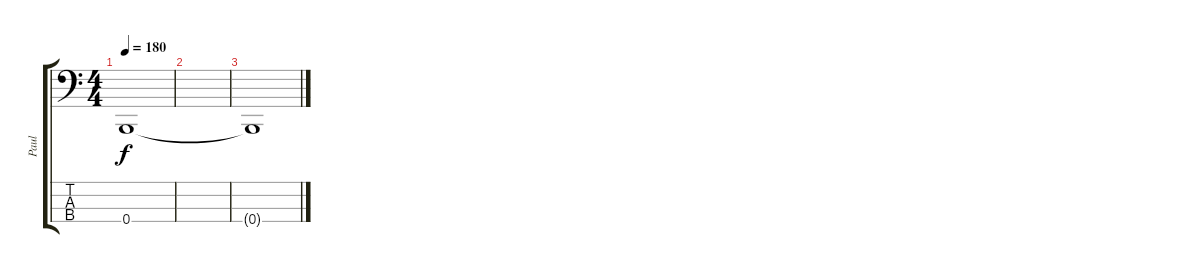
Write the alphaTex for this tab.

\track ("Paul" "Paul") {instrument electricbasspick}
\staff {score tabs}
\tuning (E2 B1 Gb1 B0) {hide}
\ts (4 4)
\tempo 180
\clef f4
\ks c
0.4{t}.1{dy f} |
|
0.4{t}.1
